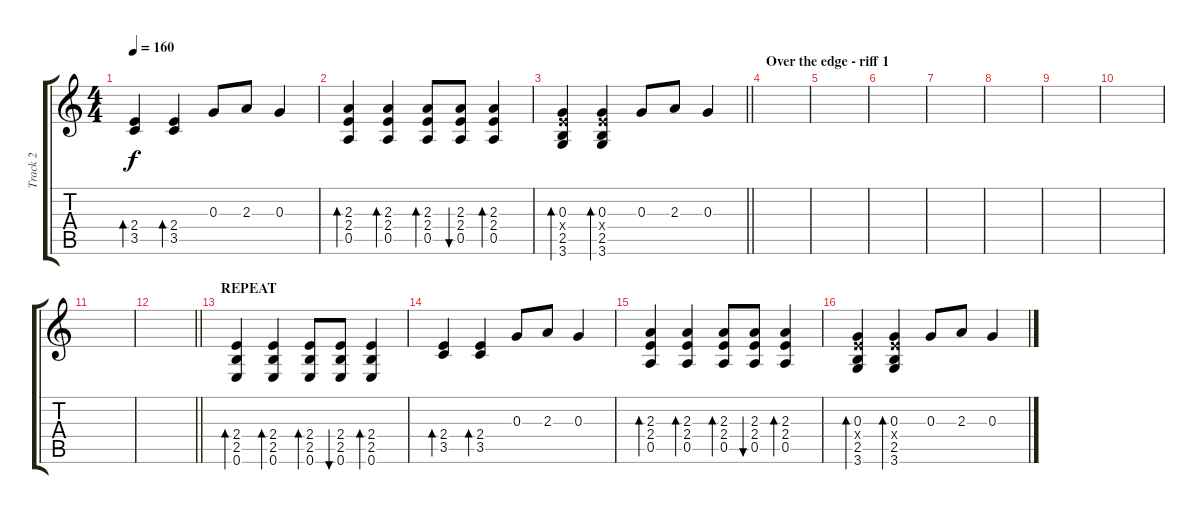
\track ("Track 2" "Track 2") {instrument overdrivenguitar}
\staff {score tabs}
\tuning (E4 B3 G3 D3 A2 E2) {hide}
\ts (4 4)
\tempo 160
\clef g2
\ks c
(2.4 3.5).4{bd 60 dy f} (2.4 3.5).4{bd 60} 0.3.8 2.3.8 0.3.4 |
(2.3 2.4 0.5).4{bd 60} (2.3 2.4 0.5).4{bd 60} (2.3 2.4 0.5).8{bd 60} (2.3 2.4 0.5).8{bu 60} (2.3 2.4 0.5).4{bd 60} |
\barLineRight lightlight
(0.3 2.4{x} 2.5 3.6).4{bd 60} (0.3 2.4{x} 2.5 3.6).4{bd 60} 0.3.8 2.3.8 0.3.4 |
\section ("" "Over the edge - riff 1")
|
|
|
|
|
|
|
|
\barLineRight lightlight
|
\section ("" "REPEAT")
(2.4 2.5 0.6).4{bd 60} (2.4 2.5 0.6).4{bd 60} (2.4 2.5 0.6).8{bd 60} (2.4 2.5 0.6).8{bu 60} (2.4 2.5 0.6).4{bd 60} |
(2.4 3.5).4{bd 60} (2.4 3.5).4{bd 60} 0.3.8 2.3.8 0.3.4 |
(2.3 2.4 0.5).4{bd 60} (2.3 2.4 0.5).4{bd 60} (2.3 2.4 0.5).8{bd 60} (2.3 2.4 0.5).8{bu 60} (2.3 2.4 0.5).4{bd 60} |
(0.3 2.4{x} 2.5 3.6).4{bd 60} (0.3 2.4{x} 2.5 3.6).4{bd 60} 0.3.8 2.3.8 0.3.4
